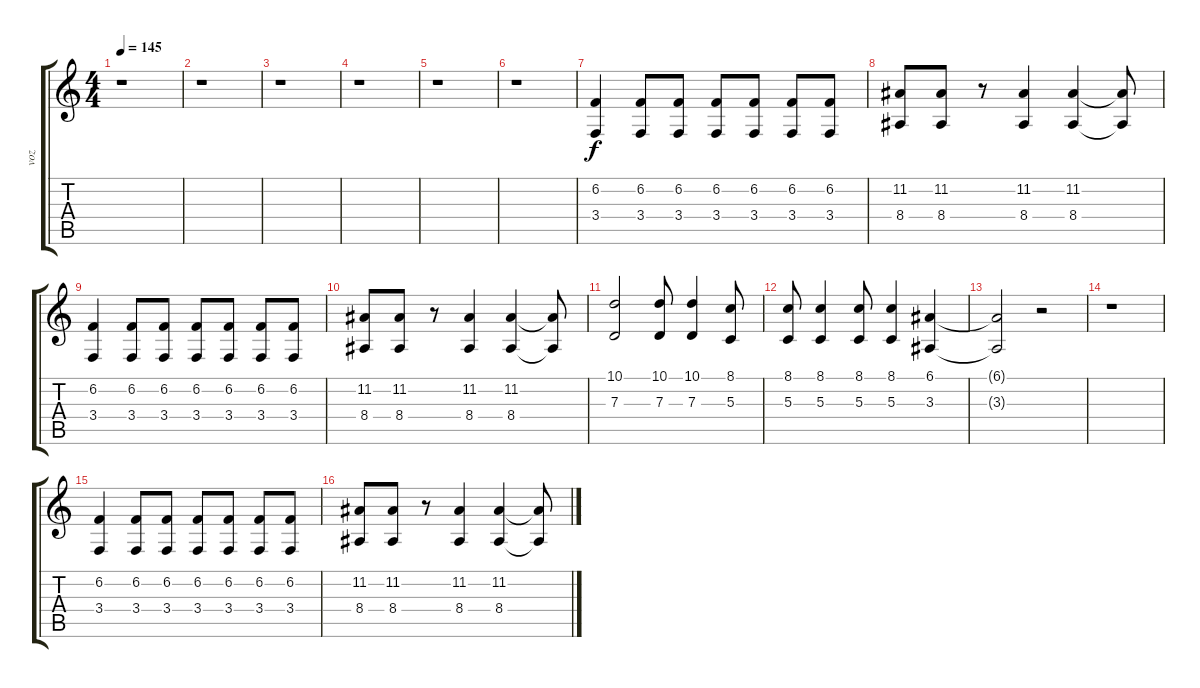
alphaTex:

\track ("voz" "voz") {instrument lead6voice}
\staff {score tabs}
\tuning (E4 B3 G3 D3 A2 E2) {hide}
\ts (4 4)
\tempo 145
\clef g2
\ks c
r.1{dy f instrument lead6voice} |
r.1 |
r.1 |
r.1 |
r.1 |
r.1 |
(6.2 3.4).4 (6.2 3.4).8 (6.2 3.4).8 (6.2 3.4).8 (6.2 3.4).8 (6.2 3.4).8 (6.2 3.4).8 |
(11.2 8.4).8 (11.2 8.4).8 r.8 (11.2 8.4).4 (11.2 8.4).4 (11.2{t} 8.4{t}).8 |
(6.2 3.4).4 (6.2 3.4).8 (6.2 3.4).8 (6.2 3.4).8 (6.2 3.4).8 (6.2 3.4).8 (6.2 3.4).8 |
(11.2 8.4).8 (11.2 8.4).8 r.8 (11.2 8.4).4 (11.2 8.4).4 (11.2{t} 8.4{t}).8 |
(10.1 7.3).2 (10.1 7.3).8 (10.1 7.3).4 (8.1 5.3).8 |
(8.1 5.3).8 (8.1 5.3).4 (8.1 5.3).8 (8.1 5.3).4 (6.1 3.3).4 |
(6.1{t} 3.3{t}).2 r.2 |
r.1 |
(6.2 3.4).4 (6.2 3.4).8 (6.2 3.4).8 (6.2 3.4).8 (6.2 3.4).8 (6.2 3.4).8 (6.2 3.4).8 |
(11.2 8.4).8 (11.2 8.4).8 r.8 (11.2 8.4).4 (11.2 8.4).4 (11.2{t} 8.4{t}).8
